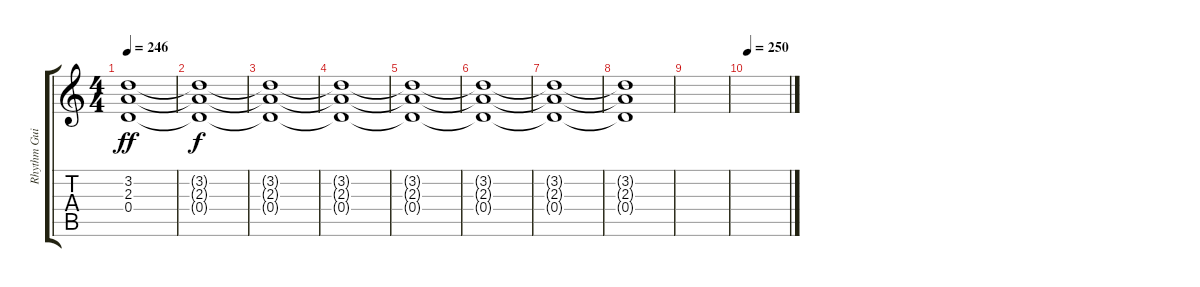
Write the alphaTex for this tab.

\track ("Rhythm Guitar" "Rhythm Gui") {instrument overdrivenguitar}
\staff {score tabs}
\tuning (E4 B3 G3 D3 A2 E2) {hide}
\ts (4 4)
\tempo 246
\clef g2
\ks c
(3.2 2.3 0.4).1{dy ff} |
(3.2{t} 2.3{t} 0.4{t}).1{dy f} |
(3.2{t} 2.3{t} 0.4{t}).1{volume 0} |
(3.2{t} 2.3{t} 0.4{t}).1 |
(3.2{t} 2.3{t} 0.4{t}).1 |
(3.2{t} 2.3{t} 0.4{t}).1 |
(3.2{t} 2.3{t} 0.4{t}).1 |
(3.2{t} 2.3{t} 0.4{t}).1 |
|
\tempo 250
